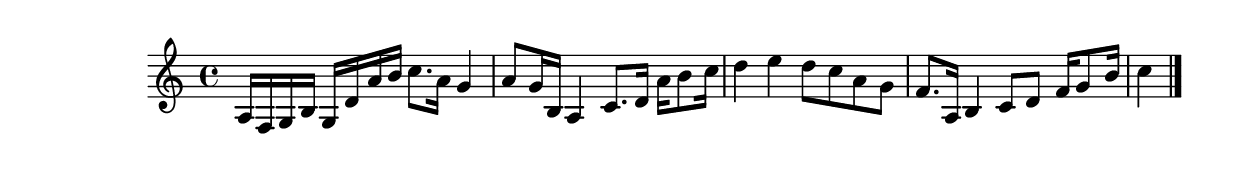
\header{tagline = " "}

\score{
\absolute {
\override Score.BarNumber.break-visibility = ##(#f #f #f) 
 a16 f16 g16 b16 g16 d'16 a'16 b'16 c''8. a'16 g'4 a'8 g'16 b16 a4 c'8. d'16 a'16 b'8 c''16 d''4 e''4 d''8 c''8 a'8 g'8 f'8. a16 b4 c'8 d'8 f'16 g'8 b'16 c''4 \bar"|."

}
\midi{}
\layout{}
}
